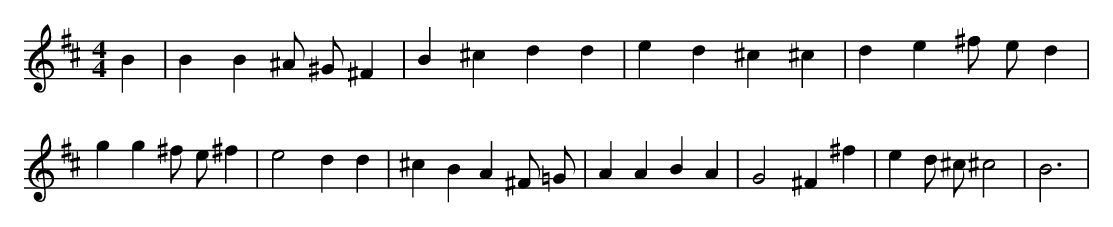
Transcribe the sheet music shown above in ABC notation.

X:1
M:4/4
L:1/8
K:D
B2 | B2 B2 ^A ^G ^F2 | B2 ^c2 d2 d2 | e2 d2 ^c2 ^c2 | d2 e2 ^f e d2 | g2 g2 ^f e ^f2 | e4 d2 d2 | ^c2 B2 A2 ^F =G | A2 A2 B2 A2 | G4 ^F2 ^f2 | e2 d ^c ^c4 | B6 |
